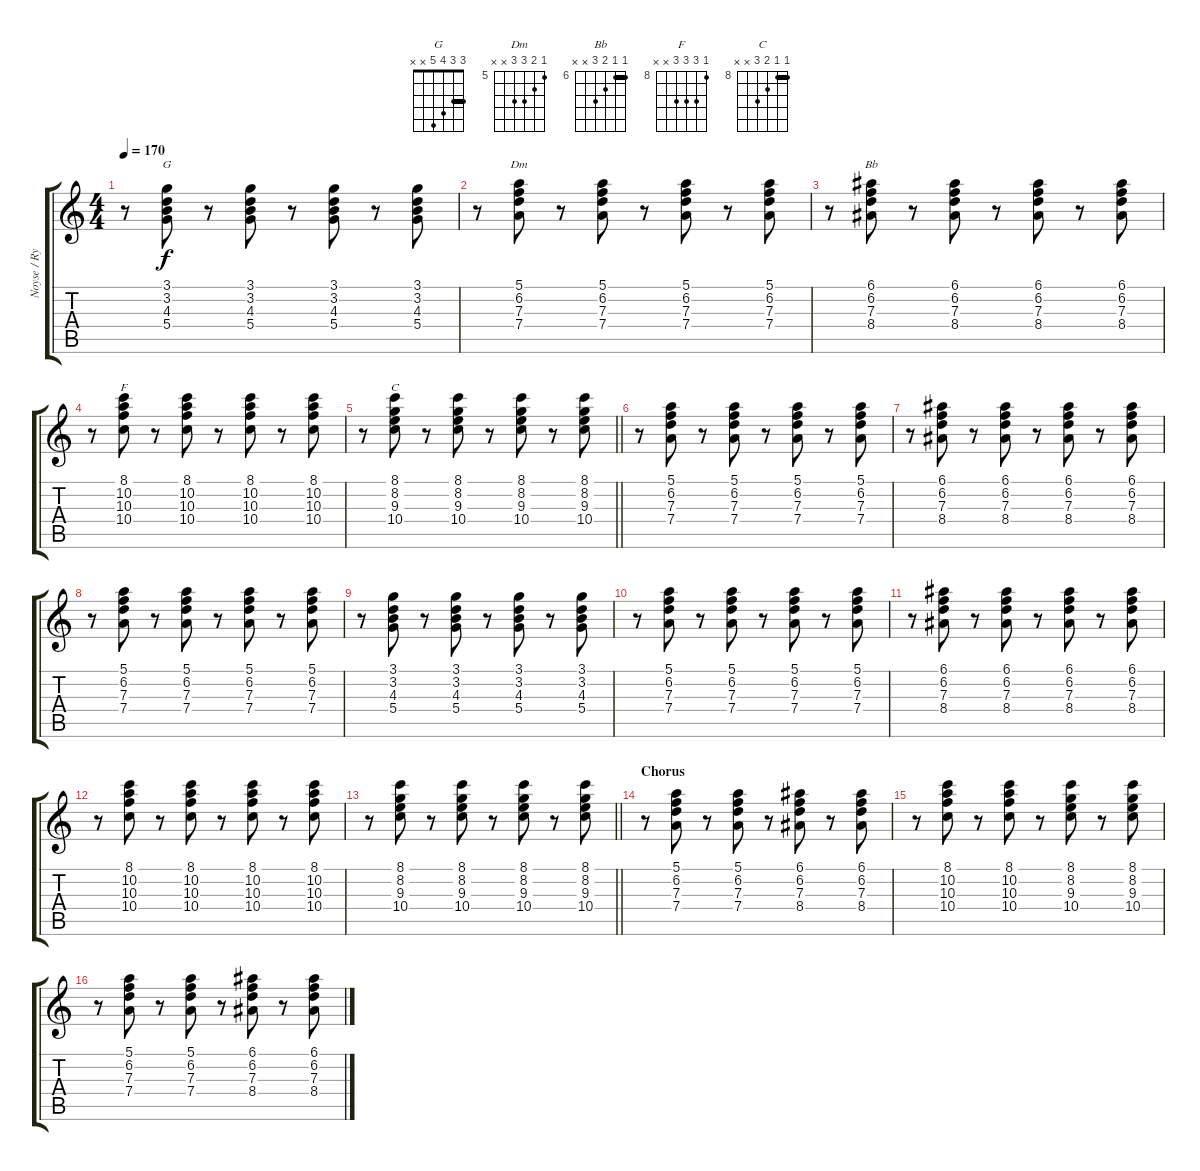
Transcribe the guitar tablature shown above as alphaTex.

\track ("Noyse / Rythm guitar" "Noyse / Ry") {instrument electricguitarclean}
\staff {score tabs}
\tuning (E4 B3 G3 D3 A2 E2) {hide}
\chord ("G" 3 3 4 5 x x) {barre 3}
\chord ("Dm" 5 6 7 7 x x) {firstfret 5}
\chord ("Bb" 6 6 7 8 x x) {firstfret 6 barre 6}
\chord ("F" 8 10 10 10 x x) {firstfret 8}
\chord ("C" 8 8 9 10 x x) {firstfret 8 barre 8}
\ts (4 4)
\tempo 170
\clef g2
\ks c
r.8{dy f} (3.1 3.2 4.3 5.4).8{ch "G"} r.8 (3.1 3.2 4.3 5.4).8 r.8 (3.1 3.2 4.3 5.4).8 r.8 (3.1 3.2 4.3 5.4).8 |
r.8 (5.1 6.2 7.3 7.4).8{ch "Dm"} r.8 (5.1 6.2 7.3 7.4).8 r.8 (5.1 6.2 7.3 7.4).8 r.8 (5.1 6.2 7.3 7.4).8 |
r.8 (6.1 6.2 7.3 8.4).8{ch "Bb"} r.8 (6.1 6.2 7.3 8.4).8 r.8 (6.1 6.2 7.3 8.4).8 r.8 (6.1 6.2 7.3 8.4).8 |
r.8 (8.1 10.2 10.3 10.4).8{ch "F"} r.8 (8.1 10.2 10.3 10.4).8 r.8 (8.1 10.2 10.3 10.4).8 r.8 (8.1 10.2 10.3 10.4).8 |
\barLineRight lightlight
r.8 (8.1 8.2 9.3 10.4).8{ch "C"} r.8 (8.1 8.2 9.3 10.4).8 r.8 (8.1 8.2 9.3 10.4).8 r.8 (8.1 8.2 9.3 10.4).8 |
r.8 (5.1 6.2 7.3 7.4).8 r.8 (5.1 6.2 7.3 7.4).8 r.8 (5.1 6.2 7.3 7.4).8 r.8 (5.1 6.2 7.3 7.4).8 |
r.8 (6.1 6.2 7.3 8.4).8 r.8 (6.1 6.2 7.3 8.4).8 r.8 (6.1 6.2 7.3 8.4).8 r.8 (6.1 6.2 7.3 8.4).8 |
r.8 (5.1 6.2 7.3 7.4).8 r.8 (5.1 6.2 7.3 7.4).8 r.8 (5.1 6.2 7.3 7.4).8 r.8 (5.1 6.2 7.3 7.4).8 |
r.8 (3.1 3.2 4.3 5.4).8 r.8 (3.1 3.2 4.3 5.4).8 r.8 (3.1 3.2 4.3 5.4).8 r.8 (3.1 3.2 4.3 5.4).8 |
r.8 (5.1 6.2 7.3 7.4).8 r.8 (5.1 6.2 7.3 7.4).8 r.8 (5.1 6.2 7.3 7.4).8 r.8 (5.1 6.2 7.3 7.4).8 |
r.8 (6.1 6.2 7.3 8.4).8 r.8 (6.1 6.2 7.3 8.4).8 r.8 (6.1 6.2 7.3 8.4).8 r.8 (6.1 6.2 7.3 8.4).8 |
r.8 (8.1 10.2 10.3 10.4).8 r.8 (8.1 10.2 10.3 10.4).8 r.8 (8.1 10.2 10.3 10.4).8 r.8 (8.1 10.2 10.3 10.4).8 |
\barLineRight lightlight
r.8 (8.1 8.2 9.3 10.4).8 r.8 (8.1 8.2 9.3 10.4).8 r.8 (8.1 8.2 9.3 10.4).8 r.8 (8.1 8.2 9.3 10.4).8 |
\section ("" "Chorus")
r.8 (5.1 6.2 7.3 7.4).8 r.8 (5.1 6.2 7.3 7.4).8 r.8 (6.1 6.2 7.3 8.4).8 r.8 (6.1 6.2 7.3 8.4).8 |
r.8 (8.1 10.2 10.3 10.4).8 r.8 (8.1 10.2 10.3 10.4).8 r.8 (8.1 8.2 9.3 10.4).8 r.8 (8.1 8.2 9.3 10.4).8 |
r.8 (5.1 6.2 7.3 7.4).8 r.8 (5.1 6.2 7.3 7.4).8 r.8 (6.1 6.2 7.3 8.4).8 r.8 (6.1 6.2 7.3 8.4).8
